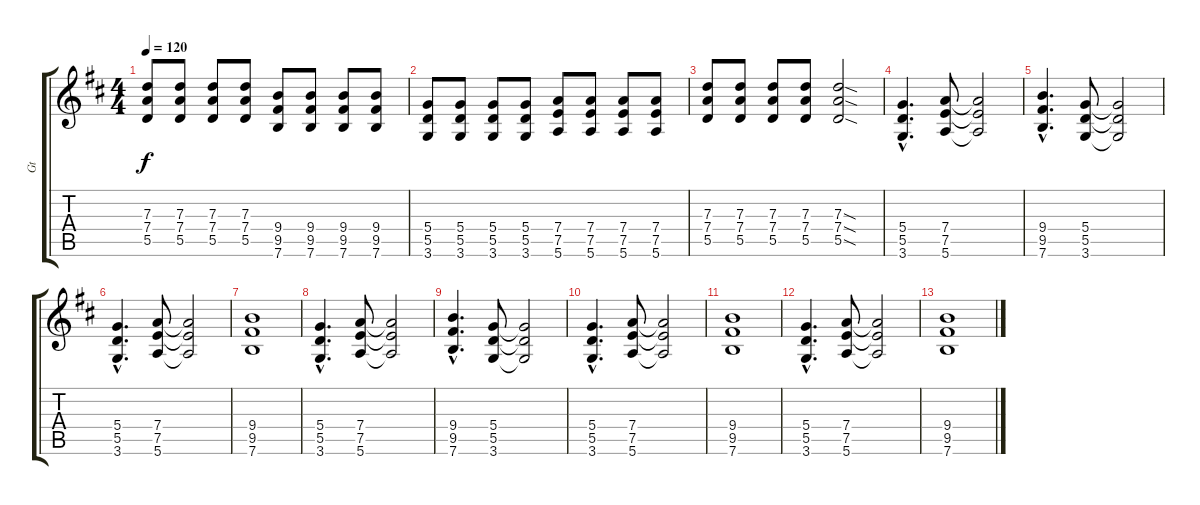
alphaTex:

\track ("Gt" "Gt") {instrument electricguitarjazz}
\staff {score tabs}
\tuning (E4 B3 G3 D3 A2 E2) {hide}
\ts (4 4)
\tempo 120
\clef g2
\ks d
(7.3 7.4 5.5).8{dy f} (7.3 7.4 5.5).8 (7.3 7.4 5.5).8 (7.3 7.4 5.5).8 (9.4 9.5 7.6).8 (9.4 9.5 7.6).8 (9.4 9.5 7.6).8 (9.4 9.5 7.6).8 |
(5.4 5.5 3.6).8 (5.4 5.5 3.6).8 (5.4 5.5 3.6).8 (5.4 5.5 3.6).8 (7.4 7.5 5.6).8 (7.4 7.5 5.6).8 (7.4 7.5 5.6).8 (7.4 7.5 5.6).8 |
(7.3 7.4 5.5).8 (7.3 7.4 5.5).8 (7.3 7.4 5.5).8 (7.3 7.4 5.5).8 (7.3{sod} 7.4{sod} 5.5{sod}).2 |
(5.4{hac} 5.5{hac} 3.6{hac}).4{d volume 16 instrument electricguitarjazz} (7.4 7.5 5.6).8 (7.4{t} 7.5{t} 5.6{t}).2 |
(9.4{hac} 9.5{hac} 7.6{hac}).4{d} (5.4 5.5 3.6).8 (5.4{t} 5.5{t} 3.6{t}).2 |
(5.4{hac} 5.5{hac} 3.6{hac}).4{d} (7.4 7.5 5.6).8 (7.4{t} 7.5{t} 5.6{t}).2 |
(9.4 9.5 7.6).1 |
(5.4{hac} 5.5{hac} 3.6{hac}).4{d} (7.4 7.5 5.6).8 (7.4{t} 7.5{t} 5.6{t}).2 |
(9.4{hac} 9.5{hac} 7.6{hac}).4{d} (5.4 5.5 3.6).8 (5.4{t} 5.5{t} 3.6{t}).2 |
(5.4{hac} 5.5{hac} 3.6{hac}).4{d} (7.4 7.5 5.6).8 (7.4{t} 7.5{t} 5.6{t}).2 |
(9.4 9.5 7.6).1 |
(5.4{hac} 5.5{hac} 3.6{hac}).4{d} (7.4 7.5 5.6).8 (7.4{t} 7.5{t} 5.6{t}).2 |
(9.4 9.5 7.6).1
